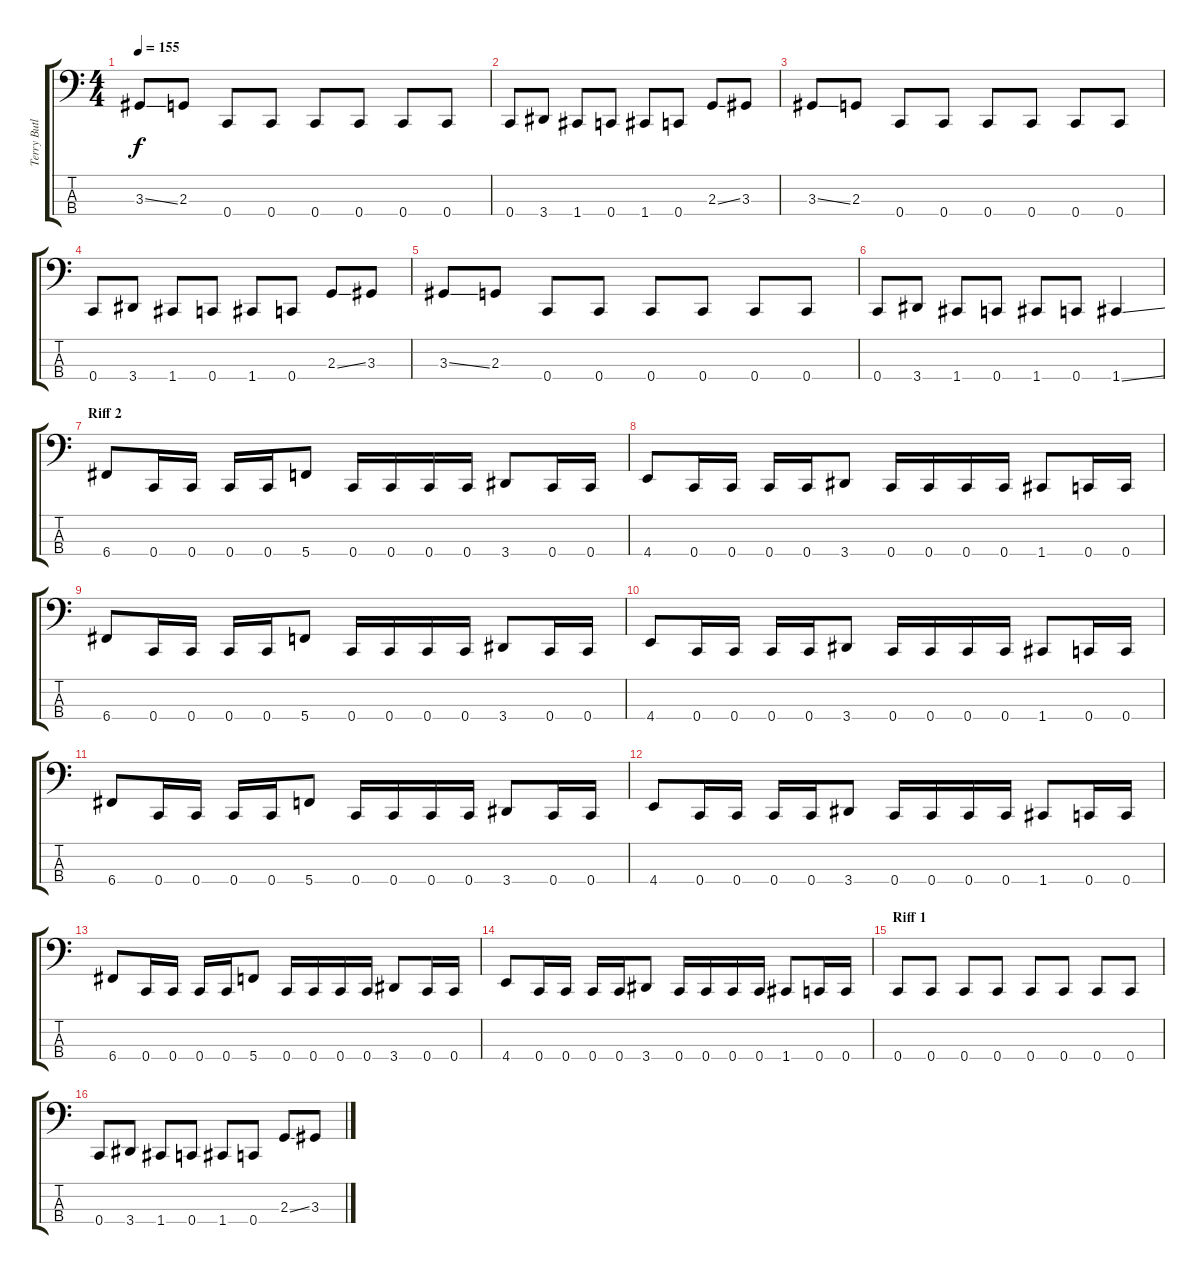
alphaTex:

\track ("Terry Butler(Bass)" "Terry Butl") {instrument electricbasspick}
\staff {score tabs}
\tuning (Eb2 Bb1 F1 C1) {hide}
\ts (4 4)
\tempo 155
\clef f4
\ks c
3.3{ss}.8{dy f} 2.3.8 0.4.8 0.4.8 0.4.8 0.4.8 0.4.8 0.4.8 |
0.4.8 3.4.8 1.4.8 0.4.8 1.4.8 0.4.8 2.3{ss}.8 3.3.8 |
3.3{ss}.8 2.3.8 0.4.8 0.4.8 0.4.8 0.4.8 0.4.8 0.4.8 |
0.4.8 3.4.8 1.4.8 0.4.8 1.4.8 0.4.8 2.3{ss}.8 3.3.8 |
3.3{ss}.8 2.3.8 0.4.8 0.4.8 0.4.8 0.4.8 0.4.8 0.4.8 |
0.4.8 3.4.8 1.4.8 0.4.8 1.4.8 0.4.8 1.4{ss}.4 |
\section ("" "Riff 2")
6.4.8 0.4.16 0.4.16 0.4.16 0.4.16 5.4.8 0.4.16 0.4.16 0.4.16 0.4.16 3.4.8 0.4.16 0.4.16 |
4.4.8 0.4.16 0.4.16 0.4.16 0.4.16 3.4.8 0.4.16 0.4.16 0.4.16 0.4.16 1.4.8 0.4.16 0.4.16 |
6.4.8 0.4.16 0.4.16 0.4.16 0.4.16 5.4.8 0.4.16 0.4.16 0.4.16 0.4.16 3.4.8 0.4.16 0.4.16 |
4.4.8 0.4.16 0.4.16 0.4.16 0.4.16 3.4.8 0.4.16 0.4.16 0.4.16 0.4.16 1.4.8 0.4.16 0.4.16 |
6.4.8 0.4.16 0.4.16 0.4.16 0.4.16 5.4.8 0.4.16 0.4.16 0.4.16 0.4.16 3.4.8 0.4.16 0.4.16 |
4.4.8 0.4.16 0.4.16 0.4.16 0.4.16 3.4.8 0.4.16 0.4.16 0.4.16 0.4.16 1.4.8 0.4.16 0.4.16 |
6.4.8 0.4.16 0.4.16 0.4.16 0.4.16 5.4.8 0.4.16 0.4.16 0.4.16 0.4.16 3.4.8 0.4.16 0.4.16 |
4.4.8 0.4.16 0.4.16 0.4.16 0.4.16 3.4.8 0.4.16 0.4.16 0.4.16 0.4.16 1.4.8 0.4.16 0.4.16 |
\section ("" "Riff 1")
0.4.8 0.4.8 0.4.8 0.4.8 0.4.8 0.4.8 0.4.8 0.4.8 |
0.4.8 3.4.8 1.4.8 0.4.8 1.4.8 0.4.8 2.3{ss}.8 3.3.8
